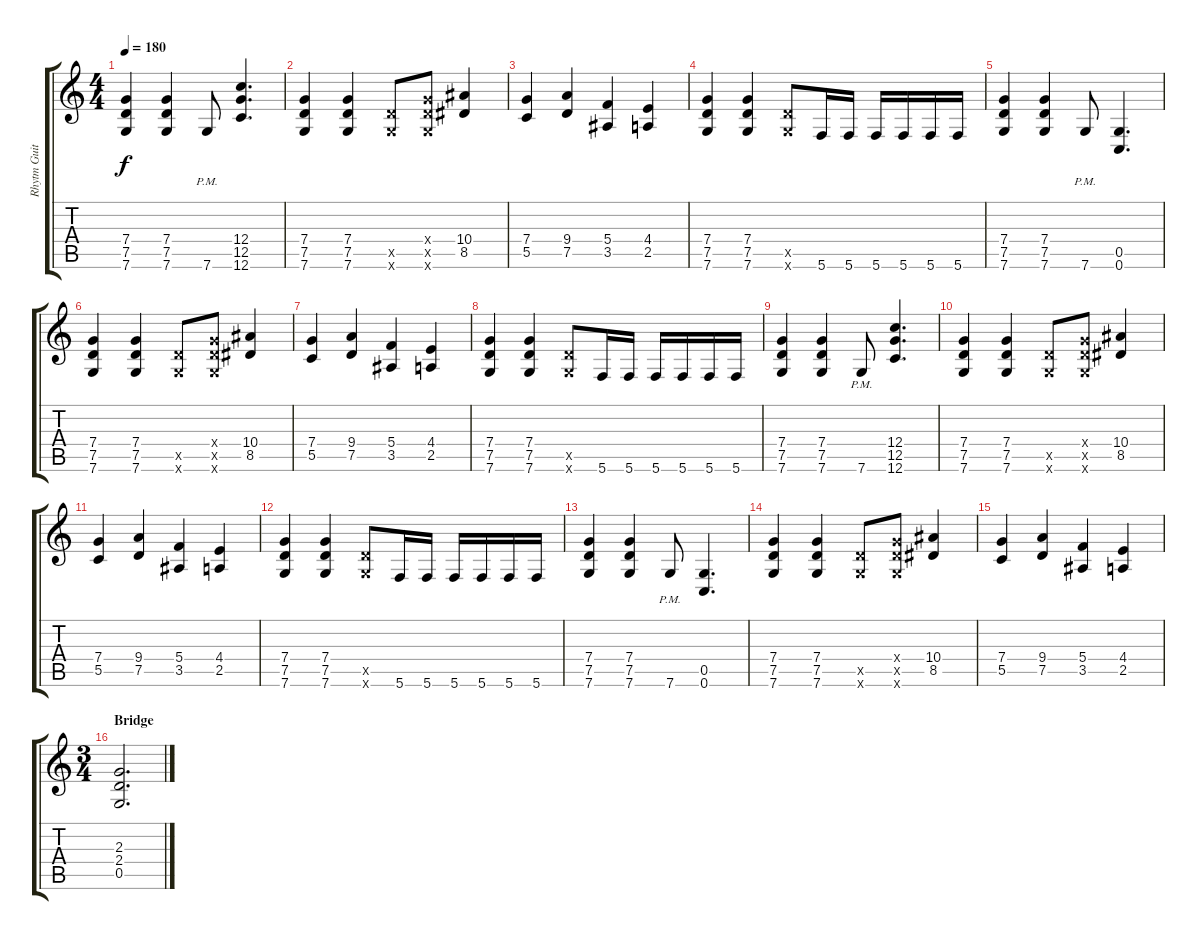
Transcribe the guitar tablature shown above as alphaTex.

\track ("Rhytm Guitar" "Rhytm Guit") {instrument distortionguitar}
\staff {score tabs}
\tuning (D4 A3 F3 C3 G2 C2) {hide}
\ts (4 4)
\tempo 180
\clef g2
\ks c
(7.4 7.5 7.6).4{dy f} (7.4 7.5 7.6).4 7.6{pm}.8 (12.4 12.5 12.6).4{d} |
(7.4 7.5 7.6).4 (7.4 7.5 7.6).4 (7.5{x} 7.6{x}).8 (7.4{x} 7.5{x} 7.6{x}).8 (10.4 8.5).4 |
(7.4 5.5).4 (9.4 7.5).4 (5.4 3.5).4 (4.4 2.5).4 |
(7.4 7.5 7.6).4 (7.4 7.5 7.6).4 (7.5{x} 7.6{x}).8 5.6.16 5.6.16 5.6.16 5.6.16 5.6.16 5.6.16 |
(7.4 7.5 7.6).4 (7.4 7.5 7.6).4 7.6{pm}.8 (0.5 0.6).4{d} |
(7.4 7.5 7.6).4 (7.4 7.5 7.6).4 (7.5{x} 7.6{x}).8 (7.4{x} 7.5{x} 7.6{x}).8 (10.4 8.5).4 |
(7.4 5.5).4 (9.4 7.5).4 (5.4 3.5).4 (4.4 2.5).4 |
(7.4 7.5 7.6).4 (7.4 7.5 7.6).4 (7.5{x} 7.6{x}).8 5.6.16 5.6.16 5.6.16 5.6.16 5.6.16 5.6.16 |
(7.4 7.5 7.6).4 (7.4 7.5 7.6).4 7.6{pm}.8 (12.4 12.5 12.6).4{d} |
(7.4 7.5 7.6).4 (7.4 7.5 7.6).4 (7.5{x} 7.6{x}).8 (7.4{x} 7.5{x} 7.6{x}).8 (10.4 8.5).4 |
(7.4 5.5).4 (9.4 7.5).4 (5.4 3.5).4 (4.4 2.5).4 |
(7.4 7.5 7.6).4 (7.4 7.5 7.6).4 (7.5{x} 7.6{x}).8 5.6.16 5.6.16 5.6.16 5.6.16 5.6.16 5.6.16 |
(7.4 7.5 7.6).4 (7.4 7.5 7.6).4 7.6{pm}.8 (0.5 0.6).4{d} |
(7.4 7.5 7.6).4 (7.4 7.5 7.6).4 (7.5{x} 7.6{x}).8 (7.4{x} 7.5{x} 7.6{x}).8 (10.4 8.5).4 |
(7.4 5.5).4 (9.4 7.5).4 (5.4 3.5).4 (4.4 2.5).4 |
\ts (3 4)
\section ("" "Bridge")
(2.3 2.4 0.5).2{d}
